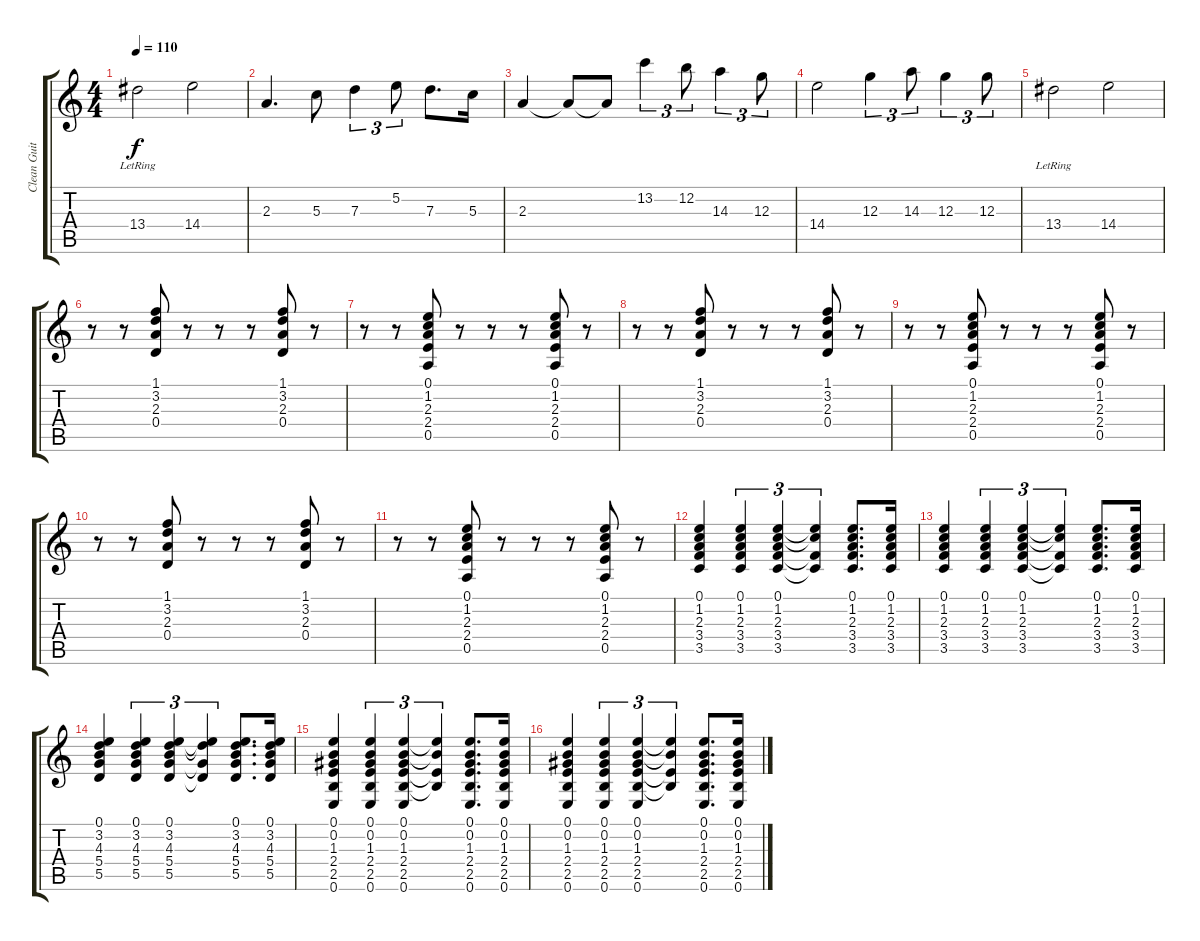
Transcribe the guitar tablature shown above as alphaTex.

\track ("Clean Guitar - Gem Archer" "Clean Guit") {instrument electricguitarclean}
\staff {score tabs}
\tuning (E4 B3 G3 D3 A2 E2) {hide}
\ts (4 4)
\tempo 110
\clef g2
\ks c
13.4{lr}.2{dy f} 14.4.2 |
2.3.4{d} 5.3.8 7.3.4{tu (3 2)} 5.2.8{tu (3 2)} 7.3.8{d} 5.3.16 |
2.3.4 2.3{t}.8 2.3{t}.8 13.2.4{tu (3 2)} 12.2.8{tu (3 2)} 14.3.4{tu (3 2)} 12.3.8{tu (3 2)} |
14.4.2 12.3.4{tu (3 2)} 14.3.8{tu (3 2)} 12.3.4{tu (3 2)} 12.3.8{tu (3 2)} |
13.4{lr}.2 14.4.2 |
r.8{volume 8 instrument electricguitarclean} r.8 (1.1 3.2 2.3 0.4).8 r.8 r.8 r.8 (1.1 3.2 2.3 0.4).8 r.8 |
r.8 r.8 (0.1 1.2 2.3 2.4 0.5).8 r.8 r.8 r.8 (0.1 1.2 2.3 2.4 0.5).8 r.8 |
r.8 r.8 (1.1 3.2 2.3 0.4).8 r.8 r.8 r.8 (1.1 3.2 2.3 0.4).8 r.8 |
r.8 r.8 (0.1 1.2 2.3 2.4 0.5).8 r.8 r.8 r.8 (0.1 1.2 2.3 2.4 0.5).8 r.8 |
r.8 r.8 (1.1 3.2 2.3 0.4).8 r.8 r.8 r.8 (1.1 3.2 2.3 0.4).8 r.8 |
r.8 r.8 (0.1 1.2 2.3 2.4 0.5).8 r.8 r.8 r.8 (0.1 1.2 2.3 2.4 0.5).8 r.8 |
(0.1 1.2 2.3 3.4 3.5).4 (0.1 1.2 2.3 3.4 3.5).4{tu (3 2)} (0.1 1.2 2.3 3.4 3.5).4{tu (3 2)} (0.1{t} 1.2{t} 3.4{t} 3.5{t}).4{tu (3 2)} (0.1 1.2 2.3 3.4 3.5).8{d} (0.1 1.2 2.3 3.4 3.5).16 |
(0.1 1.2 2.3 3.4 3.5).4 (0.1 1.2 2.3 3.4 3.5).4{tu (3 2)} (0.1 1.2 2.3 3.4 3.5).4{tu (3 2)} (0.1{t} 1.2{t} 3.4{t} 3.5{t}).4{tu (3 2)} (0.1 1.2 2.3 3.4 3.5).8{d} (0.1 1.2 2.3 3.4 3.5).16 |
(0.1 3.2 4.3 5.4 5.5).4 (0.1 3.2 4.3 5.4 5.5).4{tu (3 2)} (0.1 3.2 4.3 5.4 5.5).4{tu (3 2)} (0.1{t} 3.2{t} 5.4{t} 5.5{t}).4{tu (3 2)} (0.1 3.2 4.3 5.4 5.5).8{d} (0.1 3.2 4.3 5.4 5.5).16 |
(0.1 0.2 1.3 2.4 2.5 0.6).4 (0.1 0.2 1.3 2.4 2.5 0.6).4{tu (3 2)} (0.1 0.2 1.3 2.4 2.5 0.6).4{tu (3 2)} (0.1{t} 0.2{t} 2.4{t} 2.5{t}).4{tu (3 2)} (0.1 0.2 1.3 2.4 2.5 0.6).8{d} (0.1 0.2 1.3 2.4 2.5 0.6).16 |
(0.1 0.2 1.3 2.4 2.5 0.6).4 (0.1 0.2 1.3 2.4 2.5 0.6).4{tu (3 2)} (0.1 0.2 1.3 2.4 2.5 0.6).4{tu (3 2)} (0.1{t} 0.2{t} 2.4{t} 2.5{t}).4{tu (3 2)} (0.1 0.2 1.3 2.4 2.5 0.6).8{d} (0.1 0.2 1.3 2.4 2.5 0.6).16
